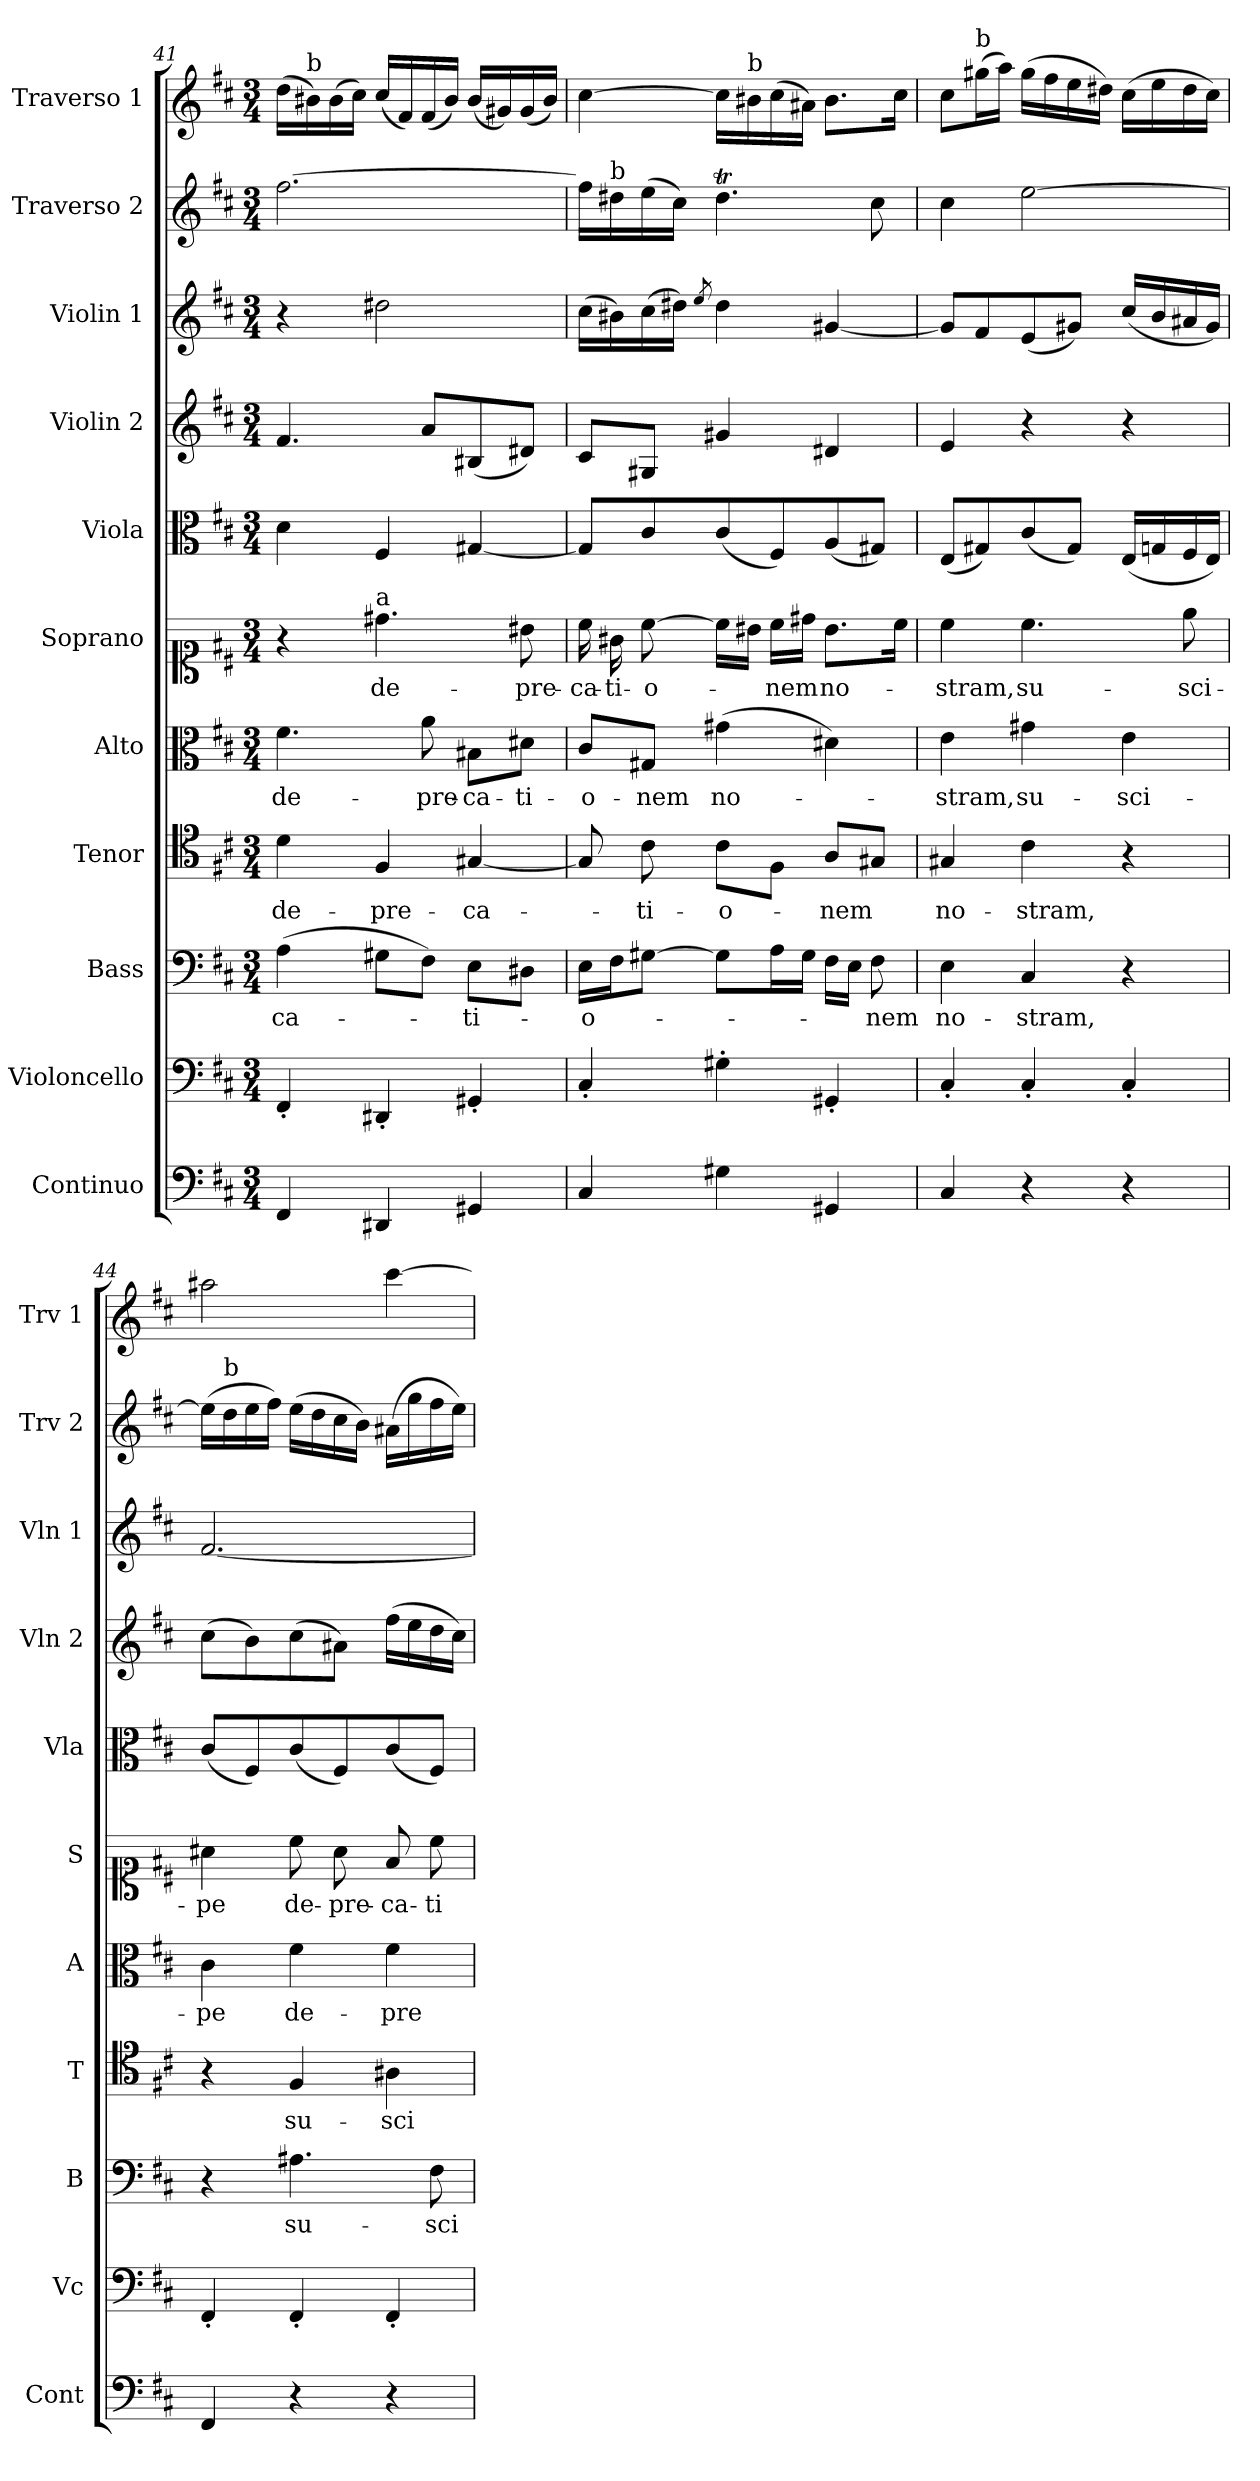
**kern	**kern	**kern	**text	**kern	**text	**kern	**text	**kern	**text	**kern	**kern	**kern	**kern	**kern
*part11	*part10	*part9	*part9	*part8	*part8	*part7	*part7	*part6	*part6	*part5	*part4	*part3	*part2	*part1
*staff11	*staff10	*staff9	*staff9	*staff8	*staff8	*staff7	*staff7	*staff6	*staff6	*staff5	*staff4	*staff3	*staff2	*staff1
*I"Continuo	*I"Violoncello	*I"Bass	*	*I"Tenor	*	*I"Alto	*	*I"Soprano	*	*I"Viola	*I"Violin 2	*I"Violin 1	*I"Traverso 2	*I"Traverso 1
*I'Cont	*I'Vc	*I'B	*	*I'T	*	*I'A	*	*I'S	*	*I'Vla	*I'Vln 2	*I'Vln 1	*I'Trv 2	*I'Trv 1
*clefF4	*clefF4	*clefF4	*	*clefC4	*	*clefC3	*	*clefC1	*	*clefC3	*clefG2	*clefG2	*clefG2	*clefG2
*k[f#c#]	*k[f#c#]	*k[f#c#]	*	*k[f#c#]	*	*k[f#c#]	*	*k[f#c#]	*	*k[f#c#]	*k[f#c#]	*k[f#c#]	*k[f#c#]	*k[f#c#]
*M3/4	*M3/4	*M3/4	*	*M3/4	*	*M3/4	*	*M3/4	*	*M3/4	*M3/4	*M3/4	*M3/4	*M3/4
=41	=41	=41	=41	=41	=41	=41	=41	=41	=41	=41	=41	=41	=41	=41
!	!	!	!LO:LY:b	!	!LO:LY:b	!	!LO:LY:b	!	!	!	!	!	!	!
4FF#/	4FF#'/	(4A\	-ca-	4d\	de-	4.f#\	de-	4r	.	4d\	4.f#/	4r	[2.ff#\	(16dd\LL
!	!	!	!	!	!	!	!	!	!	!	!	!	!	!LO:TX:a:t=b
.	.	.	.	.	.	.	.	.	.	.	.	.	.	16b#X\)
.	.	.	.	.	.	.	.	.	.	.	.	.	.	(16b#\
.	.	.	.	.	.	.	.	.	.	.	.	.	.	16cc#\JJ)
!	!	!	!	!	!	!	!	!LO:TX:a:t=a	!	!	!	!	!	!
!	!	!	!	!	!LO:LY:b	!	!	!	!LO:LY:b	!	!	!	!	!
4DD#X/	4DD#X'/	8G#X\L	.	4F#/	-pre-	.	.	4.dd#X\	de-	4F#/	.	2dd#X\	.	(16cc#/LL
.	.	.	.	.	.	.	.	.	.	.	.	.	.	16f#/)
!	!	!	!	!	!	!	!LO:LY:b	!	!	!	!	!	!	!
.	.	8F#\J)	.	.	.	8a\	-pre-	.	.	.	8a/L	.	.	(16f#/
.	.	.	.	.	.	.	.	.	.	.	.	.	.	16b#/JJ)
!	!	!	!LO:LY:b	!	!LO:LY:b	!	!LO:LY:b	!	!	!	!	!	!	!
4GG#X/	4GG#X'/	8E\L	-ti-	[4G#X/	-ca-	8B#X\L	-ca-	.	.	[4G#X/	(8B#X/	.	.	(16b#/LL
.	.	.	.	.	.	.	.	.	.	.	.	.	.	16g#X/)
!	!	!	!	!	!	!	!LO:LY:b	!	!LO:LY:b	!	!	!	!	!
.	.	8D#X\J	.	.	.	8d#X\J	-ti-	8b#X\	-pre-	.	8d#X/J)	.	.	(16g#/
.	.	.	.	.	.	.	.	.	.	.	.	.	.	16b#/JJ)
=42	=42	=42	=42	=42	=42	=42	=42	=42	=42	=42	=42	=42	=42	=42
!	!	!	!LO:LY:b	!	!	!	!LO:LY:b	!	!LO:LY:b	!	!	!	!	!
4C#/	4C#'/	16E\LL	-o-	8G#/]	.	8c#/L	-o-	16cc#\	-ca-	8G#/L]	8c#/L	(16cc#\LL	16ff#\LL]	[4cc#\
!	!	!	!	!	!	!	!	!	!	!	!	!	!LO:TX:a:t=b	!
!	!	!	!	!	!	!	!	!	!LO:LY:b	!	!	!	!	!
.	.	16F#\J	.	.	.	.	.	16g#X\	-ti-	.	.	16b#X\)	16dd#X\	.
!	!	!	!	!	!LO:LY:b	!	!LO:LY:b	!	!LO:LY:b	!	!	!	!	!
.	.	[8G#X\J	.	8c#\	-ti-	8G#X/J	-nem	[8cc#\	-o-	8c#/	8G#X/J	(16cc#\	(16ee\	.
.	.	.	.	.	.	.	.	.	.	.	.	16dd#X\JJ)	16cc#\JJ)	.
.	.	.	.	.	.	.	.	.	.	.	.	8qee/	.	.
!	!	!	!	!	!LO:LY:b	!	!LO:LY:b	!	!	!	!	!	!	!
4G#X\	4G#X'\	8G#\L]	.	8c#\L	-o-	(4g#X\	no-	16cc#\LL]	.	(8c#/	4g#X/	4dd#\	4.dd#t\	16cc#\LL]
!	!	!	!	!	!	!	!	!	!	!	!	!	!	!LO:TX:a:t=b
.	.	.	.	.	.	.	.	16b#X\JJ	.	.	.	.	.	16b#X\
!	!	!	!	!	!	!	!	!	!LO:LY:b	!	!	!	!	!
.	.	16A\L	.	8F#\J	.	.	.	16cc#\LL	-nem	8F#/)	.	.	.	(16cc#\
.	.	16G#\JJ	.	.	.	.	.	16dd#X\JJ	.	.	.	.	.	16a#X\JJ)
!	!	!	!	!	!LO:LY:b	!	!	!	!LO:LY:b	!	!	!	!	!
4GG#X/	4GG#X'/	16F#\LL	.	8A/L	-nem	4d#X\)	.	8.b#\L	no-	(8A/	4d#X/	[4g#X/	.	8.b#\L
.	.	16E\JJ	.	.	.	.	.	.	.	.	.	.	.	.
!	!	!	!LO:LY:b	!	!	!	!	!	!	!	!	!	!	!
.	.	8F#\	-nem	8G#X/J	.	.	.	.	.	8G#X/J)	.	.	8cc#\	.
.	.	.	.	.	.	.	.	16cc#\Jk	.	.	.	.	.	16cc#\Jk
=43	=43	=43	=43	=43	=43	=43	=43	=43	=43	=43	=43	=43	=43	=43
!	!	!	!LO:LY:b	!	!LO:LY:b	!	!LO:LY:b	!	!LO:LY:b	!	!	!	!	!
4C#/	4C#'/	4E\	no-	4G#X/	no-	4e\	-stram,	4cc#\	-stram,	(8E/L	4e/	8g#/L]	4cc#\	8cc#\L
!	!	!	!	!	!	!	!	!	!	!	!	!	!	!LO:TX:a:t=b
.	.	.	.	.	.	.	.	.	.	8G#X/)	.	8f#/	.	(16gg#X\L
.	.	.	.	.	.	.	.	.	.	.	.	.	.	16aa\JJ)
!	!	!	!LO:LY:b	!	!LO:LY:b	!	!LO:LY:b	!	!LO:LY:b	!	!	!	!	!
4r	4C#'/	4C#/	-stram,	4c#\	-stram,	4g#X\	su-	4.cc#\	su-	(8c#/	4r	(8e/	[2ee\	(16gg#\LL
.	.	.	.	.	.	.	.	.	.	.	.	.	.	16ff#\
.	.	.	.	.	.	.	.	.	.	8G#/J)	.	8g#X/J)	.	16ee\
.	.	.	.	.	.	.	.	.	.	.	.	.	.	16dd#X\JJ)
!	!	!	!	!	!	!	!LO:LY:b	!	!	!	!	!	!	!
4r	4C#'/	4r	.	4r	.	4e\	-sci-	.	.	(16E/LL	4r	(16cc#/LL	.	(16cc#\LL
.	.	.	.	.	.	.	.	.	.	16Gn/	.	16b/	.	16ee\
!	!	!	!	!	!	!	!	!	!LO:LY:b	!	!	!	!	!
.	.	.	.	.	.	.	.	8ee\	-sci-	16F#/	.	16a#X/	.	16dd#\
.	.	.	.	.	.	.	.	.	.	16E/JJ)	.	16g#/JJ)	.	16cc#\JJ)
!!LO:PB:g=z
=44	=44	=44	=44	=44	=44	=44	=44	=44	=44	=44	=44	=44	=44	=44
!	!	!	!	!	!	!	!LO:LY:b	!	!LO:LY:b	!	!	!	!	!
4FF#/	4FF#'/	4r	.	4r	.	4c#\	-pe	4a#X\	-pe	(8c#/L	(8cc#\L	[2.f#/	(16ee\LL]	2aa#X\
!	!	!	!	!	!	!	!	!	!	!	!	!	!LO:TX:a:t=b	!
.	.	.	.	.	.	.	.	.	.	.	.	.	16dd\	.
.	.	.	.	.	.	.	.	.	.	8F#/)	8b\)	.	16ee\	.
.	.	.	.	.	.	.	.	.	.	.	.	.	16ff#\JJ)	.
!	!	!	!LO:LY:b	!	!LO:LY:b	!	!LO:LY:b	!	!LO:LY:b	!	!	!	!	!
4r	4FF#'/	4.A#X\	su-	4F#/	su-	4f#\	de-	8cc#\	de-	(8c#/	(8cc#\	.	(16ee\LL	.
.	.	.	.	.	.	.	.	.	.	.	.	.	16dd\	.
!	!	!	!	!	!	!	!	!	!LO:LY:b	!	!	!	!	!
.	.	.	.	.	.	.	.	8a#\	-pre-	8F#/)	8a#X\J)	.	16cc#\	.
.	.	.	.	.	.	.	.	.	.	.	.	.	16b\JJ)	.
!	!	!	!	!	!LO:LY:b	!	!LO:LY:b	!	!LO:LY:b	!	!	!	!	!
4r	4FF#'/	.	.	4A#X\	-sci-	4f#\	-pre-	8f#/	-ca-	(8c#/	(16ff#\LL	.	(16a#X\LL	[4ccc#\
.	.	.	.	.	.	.	.	.	.	.	16ee\	.	16gg\	.
!	!	!	!LO:LY:b	!	!	!	!	!	!LO:LY:b	!	!	!	!	!
.	.	8F#\	-sci-	.	.	.	.	8cc#\	-ti-	8F#/J)	16dd\	.	16ff#\	.
.	.	.	.	.	.	.	.	.	.	.	16cc#\JJ)	.	16ee\JJ)	.
=	=	=	=	=	=	=	=	=	=	=	=	=	=	=
*-	*-	*-	*-	*-	*-	*-	*-	*-	*-	*-	*-	*-	*-	*-
